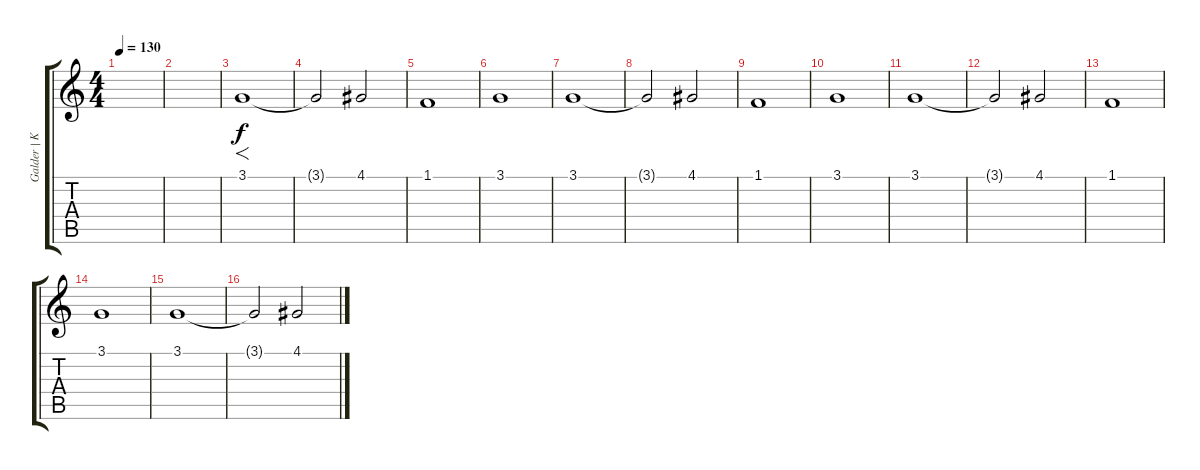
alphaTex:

\track ("Galder | Keyboard" "Galder | K") {instrument choiraahs}
\staff {score tabs}
\tuning (E4 B3 G3 D3 A2 E2) {hide}
\ts (4 4)
\tempo 130
\clef g2
\ks c
|
|
3.1.1{f volume 11 instrument choiraahs} |
3.1{t}.2 4.1.2 |
1.1.1 |
3.1.1 |
3.1.1 |
3.1{t}.2 4.1.2 |
1.1.1 |
3.1.1 |
3.1.1 |
3.1{t}.2 4.1.2 |
1.1.1 |
3.1.1 |
3.1.1 |
3.1{t}.2 4.1.2
